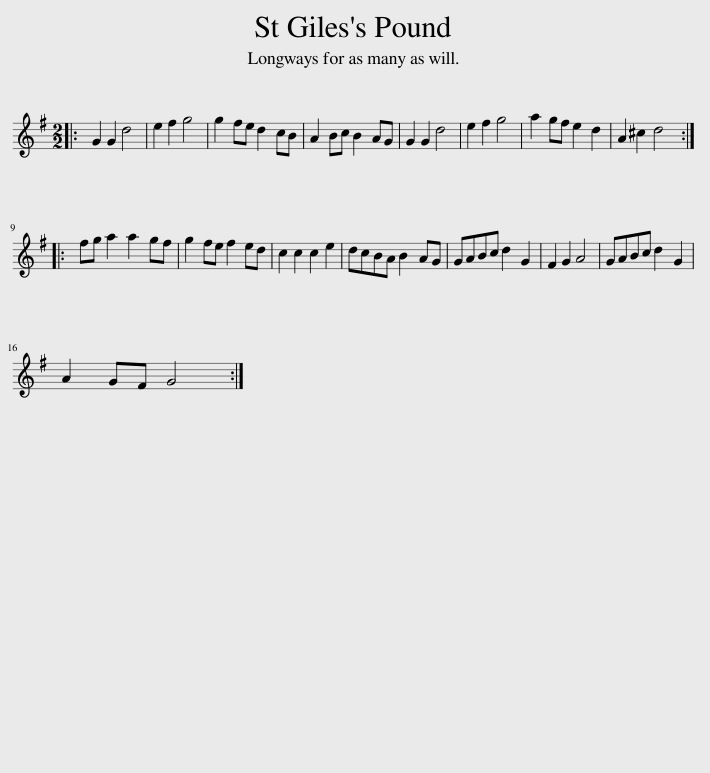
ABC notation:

X:1
L:1/8
M:2/2
I:linebreak $
K:G
V:1 treble
V:1
|: G2 G2 d4 | e2 f2 g4 | g2 fe d2 cB | A2 Bc B2 AG | G2 G2 d4 | %5
 e2 f2 g4 | a2 gf e2 d2 | A2 ^c2 d4 ::$ fg a2 a2 gf | g2 fe f2 ed | %10
 c2 c2 c2 e2 | dcBA B2 AG | GABc d2 G2 | F2 G2 A4 | GABc d2 G2 |$ %15
 A2 GF G4 :| %16
